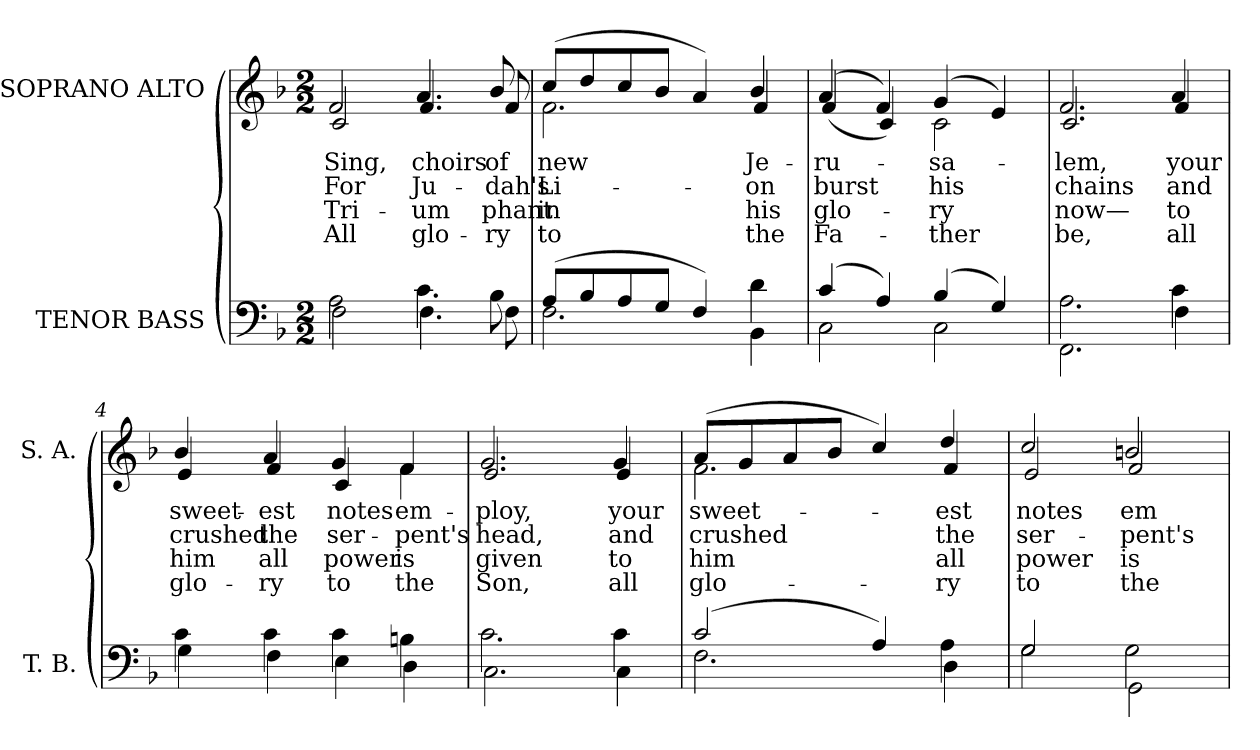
**kern	**kern	**text	**text	**text	**text
*part2	*part1	*part1	*part1	*part1	*part1
*staff2	*staff1	*staff1	*staff1	*staff1	*staff1
*I"TENOR BASS	*I"SOPRANO ALTO	*	*	*	*
*I'T. B.	*I'S. A.	*	*	*	*
!!LO:PB:g=z
*clefF4	*clefG2	*	*	*	*
*k[b-]	*k[b-]	*	*	*	*
*F:	*F:	*	*	*	*
*M2/2	*M2/2	*	*	*	*
=	=	=	=	=	=
*^	*	*	*	*	*
!	!	!LO:TX:b:cj:t=1	!	!	!	!
!	!	!LO:TX:b:cj:t=2	!	!	!	!
!	!	!LO:TX:b:cj:t=3	!	!	!	!
!	!	!LO:TX:b:cj:t=4	!	!	!	!
!	!	!	!LO:LY:b:color=#000000	!LO:LY:b:color=#000000	!LO:LY:b:color=#000000	!LO:LY:b:color=#000000
*	*	*^	*	*	*	*
2Ai\	2Fi\	2fi/	2ci/	Sing,	For	Tri-	All
!	!	!	!	!LO:LY:b:color=#000000	!LO:LY:b:color=#000000	!LO:LY:b:color=#000000	!LO:LY:b:color=#000000
4.ci\	4.Fi\	4.ai/	4.fi/	choirs	Ju-	-um	glo-
!	!	!	!	!LO:LY:b:color=#000000	!LO:LY:b:color=#000000	!LO:LY:b:color=#000000	!LO:LY:b:color=#000000
8B-i\	8Fi\	8b-i/	8fi/	of	-dah's	phant	-ry
=1	=1	=1	=1	=1	=1	=1	=1
!	!	!	!	!LO:LY:b:color=#000000	!LO:LY:b:color=#000000	!LO:LY:b:color=#000000	!LO:LY:b:color=#000000
(8Ai/L	2.Fi\	(8cci/L	2.fi\	new	Li-	in	to
8B-i/	.	8ddi/	.	.	.	.	.
8Ai/	.	8cci/	.	.	.	.	.
8Gi/J	.	8b-i/J	.	.	.	.	.
4Fi/)	.	4ai/)	.	.	.	.	.
!	!	!	!	!LO:LY:b:color=#000000	!LO:LY:b:color=#000000	!LO:LY:b:color=#000000	!LO:LY:b:color=#000000
4di\	4BB-i\	4b-i/	4fi/	Je-	-on	his	the
=2	=2	=2	=2	=2	=2	=2	=2
!	!	!	!	!LO:LY:b:color=#000000	!LO:LY:b:color=#000000	!LO:LY:b:color=#000000	!LO:LY:b:color=#000000
(4ci/	2Ci\	(4ai/	(4fi/	-ru-	burst	glo-	Fa-
4Ai/)	.	4fi/)	4ci/)	.	.	.	.
!	!	!	!	!LO:LY:b:color=#000000	!LO:LY:b:color=#000000	!LO:LY:b:color=#000000	!LO:LY:b:color=#000000
(4B-i/	2Ci\	(4gi/	2ci\	-sa-	his	-ry	-ther
4Gi/)	.	4ei/)	.	.	.	.	.
=3	=3	=3	=3	=3	=3	=3	=3
!	!	!	!	!LO:LY:b:color=#000000	!LO:LY:b:color=#000000	!LO:LY:b:color=#000000	!LO:LY:b:color=#000000
2.Ai\	2.FFi\	2.fi/	2.ci/	-lem,	chains	now—	be,
!	!	!	!	!LO:LY:b:color=#000000	!LO:LY:b:color=#000000	!LO:LY:b:color=#000000	!LO:LY:b:color=#000000
4ci\	4Fi\	4ai/	4fi/	your	and	to	all
!!LO:LB:g=z	!!
=4	=4	=4	=4	=4	=4	=4	=4
!	!	!	!	!LO:LY:b:color=#000000	!LO:LY:b:color=#000000	!LO:LY:b:color=#000000	!LO:LY:b:color=#000000
4ci\	4Gi\	4b-i/	4ei/	sweet-	crushed	him	glo-
!	!	!	!	!LO:LY:b:color=#000000	!LO:LY:b:color=#000000	!LO:LY:b:color=#000000	!LO:LY:b:color=#000000
4ci\	4Fi\	4ai/	4fi/	-est	the	all	-ry
!	!	!	!	!LO:LY:b:color=#000000	!LO:LY:b:color=#000000	!LO:LY:b:color=#000000	!LO:LY:b:color=#000000
4ci\	4Ei\	4gi/	4ci/	notes	ser-	power	to
!	!	!	!	!LO:LY:b:color=#000000	!LO:LY:b:color=#000000	!LO:LY:b:color=#000000	!LO:LY:b:color=#000000
4Bni\	4Di\	4fi/	4fi\	em-	-pent's	is	the
=5	=5	=5	=5	=5	=5	=5	=5
!	!	!	!	!LO:LY:b:color=#000000	!LO:LY:b:color=#000000	!LO:LY:b:color=#000000	!LO:LY:b:color=#000000
2.ci\	2.Ci\	2.gi/	2.ei/	-ploy,	head,	given	Son,
!	!	!	!	!LO:LY:b:color=#000000	!LO:LY:b:color=#000000	!LO:LY:b:color=#000000	!LO:LY:b:color=#000000
4ci\	4Ci\	4gi/	4ei/	your	and	to	all
=6	=6	=6	=6	=6	=6	=6	=6
!	!	!	!	!LO:LY:b:color=#000000	!LO:LY:b:color=#000000	!LO:LY:b:color=#000000	!LO:LY:b:color=#000000
(2ci/	2.Fi\	(8ai/L	2.fi\	sweet-	crushed	him	glo-
.	.	8gi/	.	.	.	.	.
.	.	8ai/	.	.	.	.	.
.	.	8b-i/J	.	.	.	.	.
4Ai/)	.	4cci/)	.	.	.	.	.
!	!	!	!	!LO:LY:b:color=#000000	!LO:LY:b:color=#000000	!LO:LY:b:color=#000000	!LO:LY:b:color=#000000
4Ai\	4Di\	4ddi/	4fi/	-est	the	all	-ry
=7	=7	=7	=7	=7	=7	=7	=7
!	!	!	!	!LO:LY:b:color=#000000	!LO:LY:b:color=#000000	!LO:LY:b:color=#000000	!LO:LY:b:color=#000000
2Gi/	2Gi\	2cci/	2ei/	notes	ser-	power	to
!	!	!	!	!LO:LY:b:color=#000000	!LO:LY:b:color=#000000	!LO:LY:b:color=#000000	!LO:LY:b:color=#000000
2Gi\	2GGi\	2bni/	2fi/	em-	-pent's	is	the
*v	*v	*	*	*	*	*	*
*	*v	*v	*	*	*	*
=	=	=	=	=	=
*-	*-	*-	*-	*-	*-
